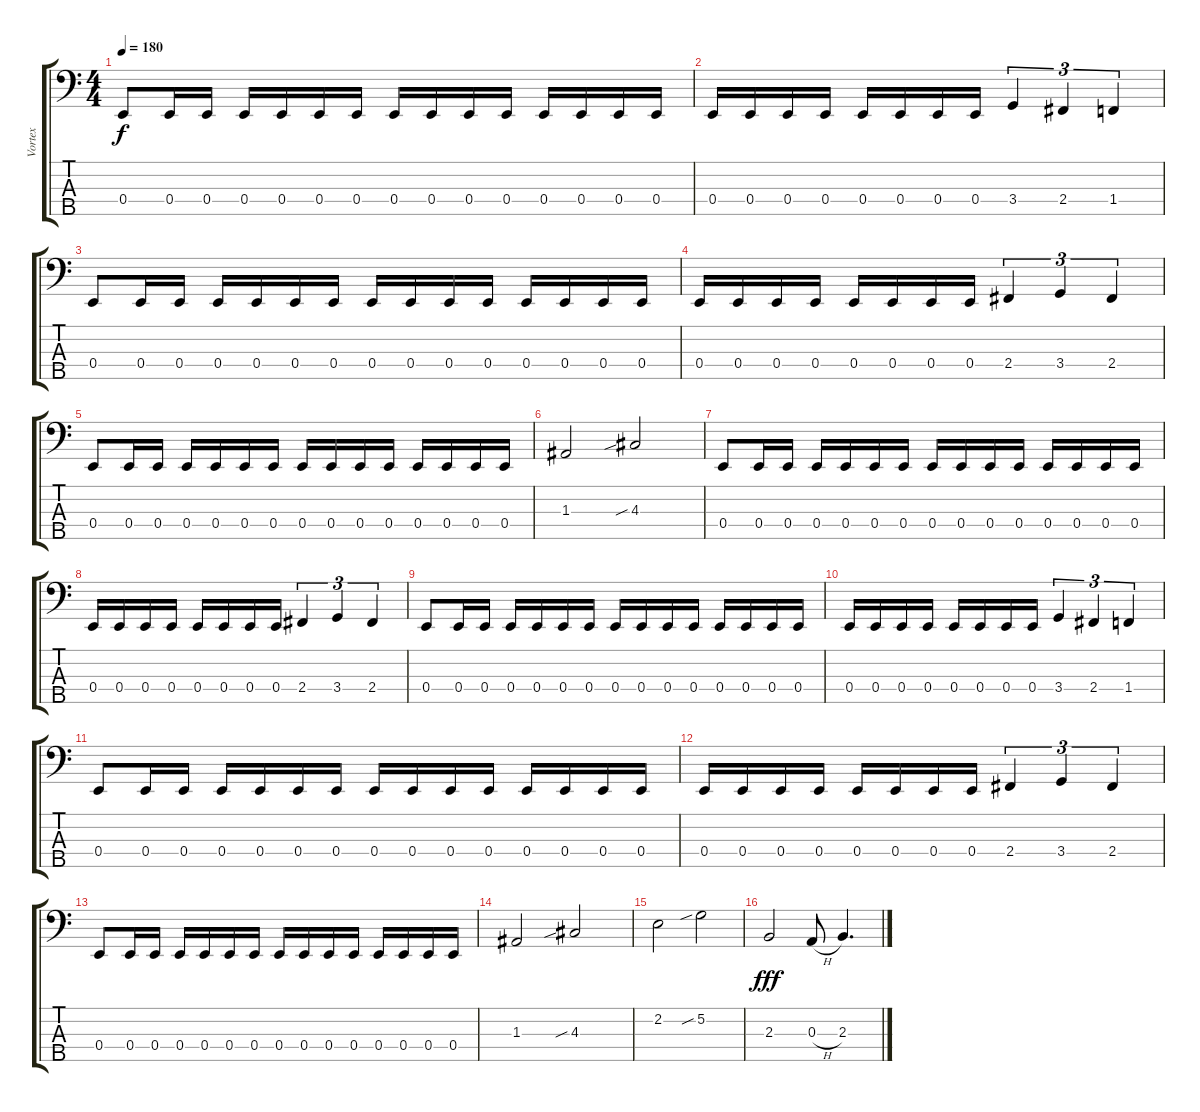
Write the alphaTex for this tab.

\track ("Vortex" "Vortex") {instrument electricbassfinger}
\staff {score tabs}
\tuning (G2 D2 A1 E1 B0) {hide}
\ts (4 4)
\tempo 180
\clef f4
\ks c
0.4.8{dy f} 0.4.16 0.4.16 0.4.16 0.4.16 0.4.16 0.4.16 0.4.16 0.4.16 0.4.16 0.4.16 0.4.16 0.4.16 0.4.16 0.4.16 |
0.4.16 0.4.16 0.4.16 0.4.16 0.4.16 0.4.16 0.4.16 0.4.16 3.4.4{tu (3 2)} 2.4.4{tu (3 2)} 1.4.4{tu (3 2)} |
0.4.8 0.4.16 0.4.16 0.4.16 0.4.16 0.4.16 0.4.16 0.4.16 0.4.16 0.4.16 0.4.16 0.4.16 0.4.16 0.4.16 0.4.16 |
0.4.16 0.4.16 0.4.16 0.4.16 0.4.16 0.4.16 0.4.16 0.4.16 2.4.4{tu (3 2)} 3.4.4{tu (3 2)} 2.4.4{tu (3 2)} |
0.4.8 0.4.16 0.4.16 0.4.16 0.4.16 0.4.16 0.4.16 0.4.16 0.4.16 0.4.16 0.4.16 0.4.16 0.4.16 0.4.16 0.4.16 |
1.3.2 4.3{sib}.2 |
0.4.8 0.4.16 0.4.16 0.4.16 0.4.16 0.4.16 0.4.16 0.4.16 0.4.16 0.4.16 0.4.16 0.4.16 0.4.16 0.4.16 0.4.16 |
0.4.16 0.4.16 0.4.16 0.4.16 0.4.16 0.4.16 0.4.16 0.4.16 2.4.4{tu (3 2)} 3.4.4{tu (3 2)} 2.4.4{tu (3 2)} |
0.4.8 0.4.16 0.4.16 0.4.16 0.4.16 0.4.16 0.4.16 0.4.16 0.4.16 0.4.16 0.4.16 0.4.16 0.4.16 0.4.16 0.4.16 |
0.4.16 0.4.16 0.4.16 0.4.16 0.4.16 0.4.16 0.4.16 0.4.16 3.4.4{tu (3 2)} 2.4.4{tu (3 2)} 1.4.4{tu (3 2)} |
0.4.8 0.4.16 0.4.16 0.4.16 0.4.16 0.4.16 0.4.16 0.4.16 0.4.16 0.4.16 0.4.16 0.4.16 0.4.16 0.4.16 0.4.16 |
0.4.16 0.4.16 0.4.16 0.4.16 0.4.16 0.4.16 0.4.16 0.4.16 2.4.4{tu (3 2)} 3.4.4{tu (3 2)} 2.4.4{tu (3 2)} |
0.4.8 0.4.16 0.4.16 0.4.16 0.4.16 0.4.16 0.4.16 0.4.16 0.4.16 0.4.16 0.4.16 0.4.16 0.4.16 0.4.16 0.4.16 |
1.3.2 4.3{sib}.2 |
2.2.2 5.2{sib}.2 |
2.3.2{dy fff volume 10} 0.3{h}.8 2.3.4{d}
